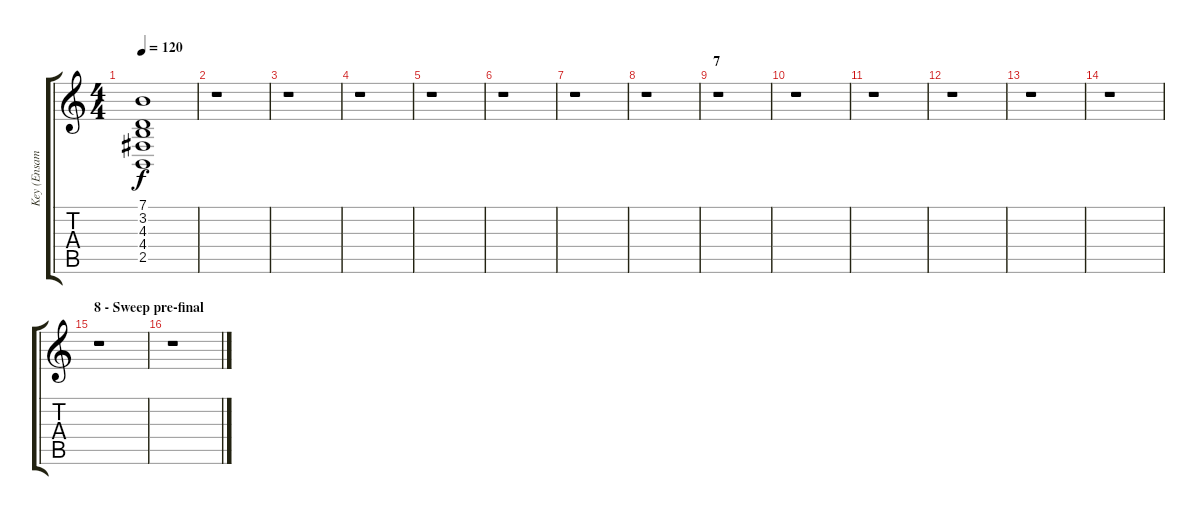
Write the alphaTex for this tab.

\track ("Key (Ensamble)" "Key (Ensam") {instrument stringensemble2}
\staff {score tabs}
\tuning (E4 B3 G3 D3 A2 E2) {hide}
\ts (4 4)
\tempo 120
\clef g2
\ks c
(7.1{t} 3.2{t} 4.3{t} 4.4{t} 2.5{t}).1{dy f} |
r.1{volume 15} |
r.1 |
r.1 |
r.1 |
r.1 |
r.1 |
r.1 |
\section ("" "7")
r.1 |
r.1 |
r.1 |
r.1 |
r.1 |
r.1 |
\section ("" "8 - Sweep pre-final")
r.1 |
r.1
